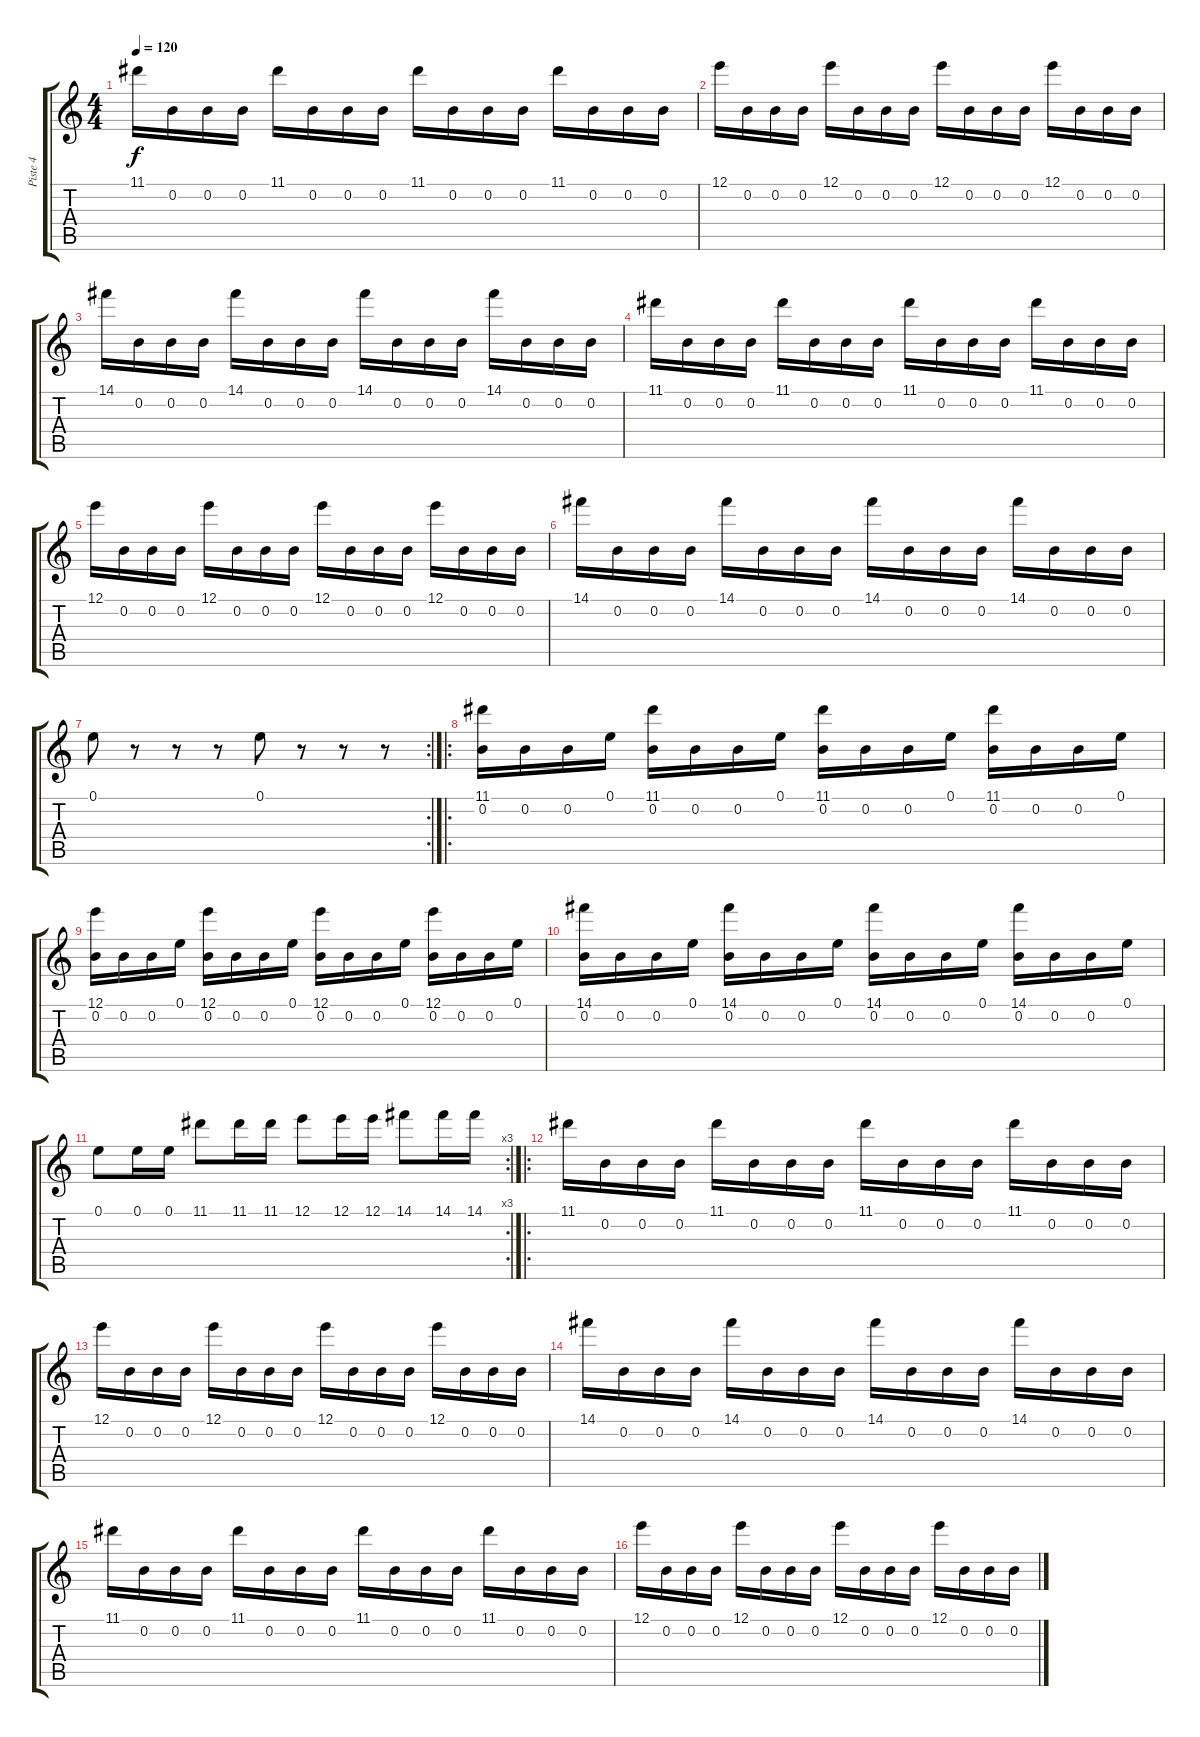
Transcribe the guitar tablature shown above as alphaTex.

\track ("Piste 4" "Piste 4") {instrument distortionguitar}
\staff {score tabs}
\tuning (E4 B3 G3 D3 A2 E2) {hide}
\ts (4 4)
\tempo 120
\clef g2
\ks c
11.1.16{dy f instrument distortionguitar} 0.2.16 0.2.16 0.2.16 11.1.16 0.2.16 0.2.16 0.2.16 11.1.16 0.2.16 0.2.16 0.2.16 11.1.16 0.2.16 0.2.16 0.2.16 |
12.1.16 0.2.16 0.2.16 0.2.16 12.1.16 0.2.16 0.2.16 0.2.16 12.1.16 0.2.16 0.2.16 0.2.16 12.1.16 0.2.16 0.2.16 0.2.16 |
14.1.16 0.2.16 0.2.16 0.2.16 14.1.16 0.2.16 0.2.16 0.2.16 14.1.16 0.2.16 0.2.16 0.2.16 14.1.16 0.2.16 0.2.16 0.2.16 |
11.1.16 0.2.16 0.2.16 0.2.16 11.1.16 0.2.16 0.2.16 0.2.16 11.1.16 0.2.16 0.2.16 0.2.16 11.1.16 0.2.16 0.2.16 0.2.16 |
12.1.16 0.2.16 0.2.16 0.2.16 12.1.16 0.2.16 0.2.16 0.2.16 12.1.16 0.2.16 0.2.16 0.2.16 12.1.16 0.2.16 0.2.16 0.2.16 |
14.1.16 0.2.16 0.2.16 0.2.16 14.1.16 0.2.16 0.2.16 0.2.16 14.1.16 0.2.16 0.2.16 0.2.16 14.1.16 0.2.16 0.2.16 0.2.16 |
\rc 2
0.1.8 r.8 r.8 r.8 0.1.8 r.8 r.8 r.8 |
\ro
(11.1 0.2).16 0.2.16 0.2.16 0.1.16 (11.1 0.2).16 0.2.16 0.2.16 0.1.16 (11.1 0.2).16 0.2.16 0.2.16 0.1.16 (11.1 0.2).16 0.2.16 0.2.16 0.1.16 |
(12.1 0.2).16 0.2.16 0.2.16 0.1.16 (12.1 0.2).16 0.2.16 0.2.16 0.1.16 (12.1 0.2).16 0.2.16 0.2.16 0.1.16 (12.1 0.2).16 0.2.16 0.2.16 0.1.16 |
(14.1 0.2).16 0.2.16 0.2.16 0.1.16 (14.1 0.2).16 0.2.16 0.2.16 0.1.16 (14.1 0.2).16 0.2.16 0.2.16 0.1.16 (14.1 0.2).16 0.2.16 0.2.16 0.1.16 |
\rc 3
0.1.8 0.1.16 0.1.16 11.1.8 11.1.16 11.1.16 12.1.8 12.1.16 12.1.16 14.1.8 14.1.16 14.1.16 |
\ro
11.1.16 0.2.16 0.2.16 0.2.16 11.1.16 0.2.16 0.2.16 0.2.16 11.1.16 0.2.16 0.2.16 0.2.16 11.1.16 0.2.16 0.2.16 0.2.16 |
12.1.16 0.2.16 0.2.16 0.2.16 12.1.16 0.2.16 0.2.16 0.2.16 12.1.16 0.2.16 0.2.16 0.2.16 12.1.16 0.2.16 0.2.16 0.2.16 |
14.1.16 0.2.16 0.2.16 0.2.16 14.1.16 0.2.16 0.2.16 0.2.16 14.1.16 0.2.16 0.2.16 0.2.16 14.1.16 0.2.16 0.2.16 0.2.16 |
11.1.16 0.2.16 0.2.16 0.2.16 11.1.16 0.2.16 0.2.16 0.2.16 11.1.16 0.2.16 0.2.16 0.2.16 11.1.16 0.2.16 0.2.16 0.2.16 |
12.1.16 0.2.16 0.2.16 0.2.16 12.1.16 0.2.16 0.2.16 0.2.16 12.1.16 0.2.16 0.2.16 0.2.16 12.1.16 0.2.16 0.2.16 0.2.16
